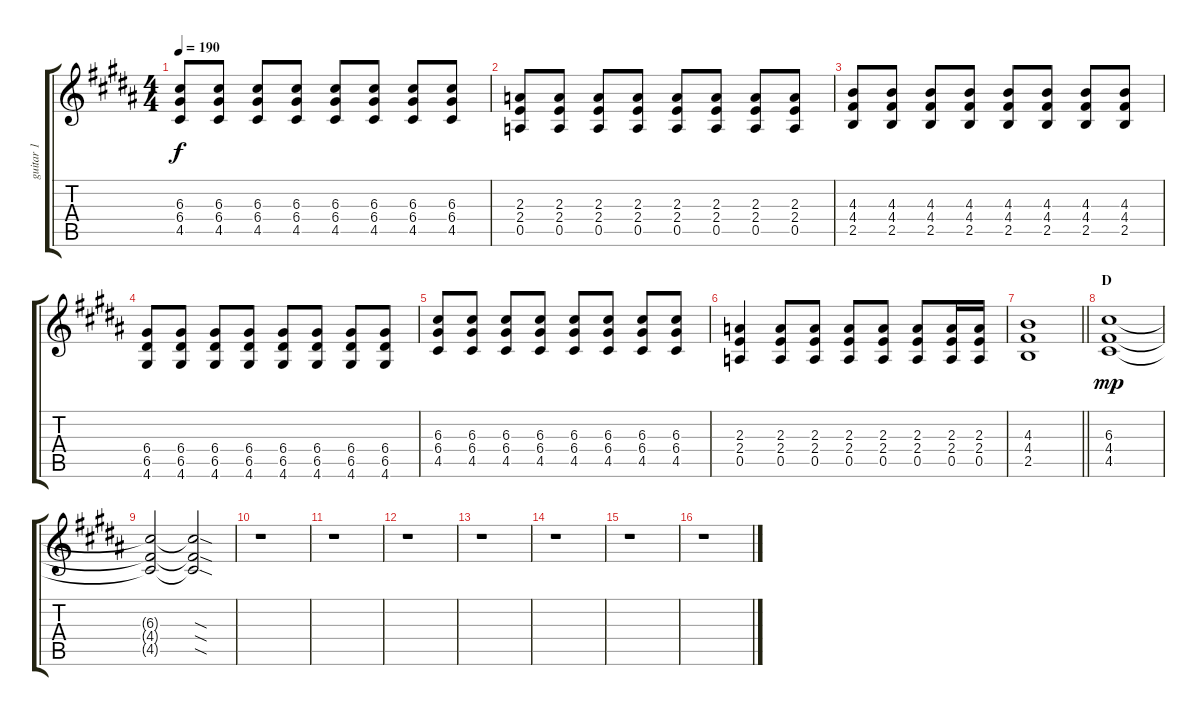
\track ("guitar 1" "guitar 1") {instrument distortionguitar}
\staff {score tabs}
\tuning (E4 B3 G3 D3 A2 E2) {hide}
\ts (4 4)
\tempo 190
\clef g2
\ks b
(6.3 6.4 4.5).8{dy f} (6.3 6.4 4.5).8 (6.3 6.4 4.5).8 (6.3 6.4 4.5).8 (6.3 6.4 4.5).8 (6.3 6.4 4.5).8 (6.3 6.4 4.5).8 (6.3 6.4 4.5).8 |
(2.3 2.4 0.5).8 (2.3 2.4 0.5).8 (2.3 2.4 0.5).8 (2.3 2.4 0.5).8 (2.3 2.4 0.5).8 (2.3 2.4 0.5).8 (2.3 2.4 0.5).8 (2.3 2.4 0.5).8 |
(4.3 4.4 2.5).8 (4.3 4.4 2.5).8 (4.3 4.4 2.5).8 (4.3 4.4 2.5).8 (4.3 4.4 2.5).8 (4.3 4.4 2.5).8 (4.3 4.4 2.5).8 (4.3 4.4 2.5).8 |
(6.4 6.5 4.6).8 (6.4 6.5 4.6).8 (6.4 6.5 4.6).8 (6.4 6.5 4.6).8 (6.4 6.5 4.6).8 (6.4 6.5 4.6).8 (6.4 6.5 4.6).8 (6.4 6.5 4.6).8 |
(6.3 6.4 4.5).8 (6.3 6.4 4.5).8 (6.3 6.4 4.5).8 (6.3 6.4 4.5).8 (6.3 6.4 4.5).8 (6.3 6.4 4.5).8 (6.3 6.4 4.5).8 (6.3 6.4 4.5).8 |
(2.3 2.4 0.5).4 (2.3 2.4 0.5).8 (2.3 2.4 0.5).8 (2.3 2.4 0.5).8 (2.3 2.4 0.5).8 (2.3 2.4 0.5).8 (2.3 2.4 0.5).16 (2.3 2.4 0.5).16 |
\barLineRight lightlight
(4.3 4.4 2.5).1 |
\section ("" "D")
(6.3 4.4 4.5).1{dy mp} |
(6.3{t} 4.4{t} 4.5{t}).2 (6.3{sod t} 4.4{sod t} 4.5{sod t}).2 |
r.1 |
r.1 |
r.1 |
r.1 |
r.1 |
r.1 |
r.1
